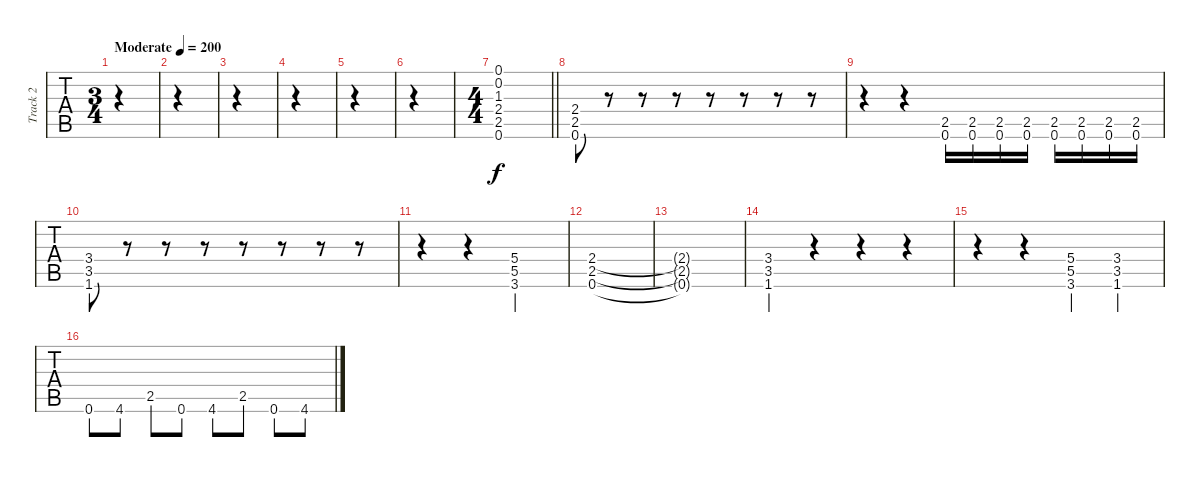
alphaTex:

\track ("Track 2" "Track 2") {instrument distortionguitar}
\staff {tabs}
\tuning (C4 G3 Eb3 Bb2 F2 C2) {hide}
\ts (3 4)
\tempo (200 "Moderate")
\clef g2
\ks c
|
|
|
|
|
|
\ts (4 4)
\barLineRight lightlight
(0.1 0.2 1.3 2.4 2.5 0.6).1 |
(2.4 2.5 0.6).8 r.8 r.8 r.8 r.8 r.8 r.8 r.8 |
r.4 r.4 (2.5 0.6).16 (2.5 0.6).16 (2.5 0.6).16 (2.5 0.6).16 (2.5 0.6).16 (2.5 0.6).16 (2.5 0.6).16 (2.5 0.6).16 |
(3.4 3.5 1.6).8 r.8 r.8 r.8 r.8 r.8 r.8 r.8 |
r.4 r.4 (5.4 5.5 3.6).2 |
(2.4 2.5 0.6).1 |
(2.4{t} 2.5{t} 0.6{t}).1 |
(3.4 3.5 1.6).4 r.4 r.4 r.4 |
r.4 r.4 (5.4 5.5 3.6).4 (3.4 3.5 1.6).4 |
0.6.8 4.6.8 2.5.8 0.6.8 4.6.8 2.5.8 0.6.8 4.6.8
